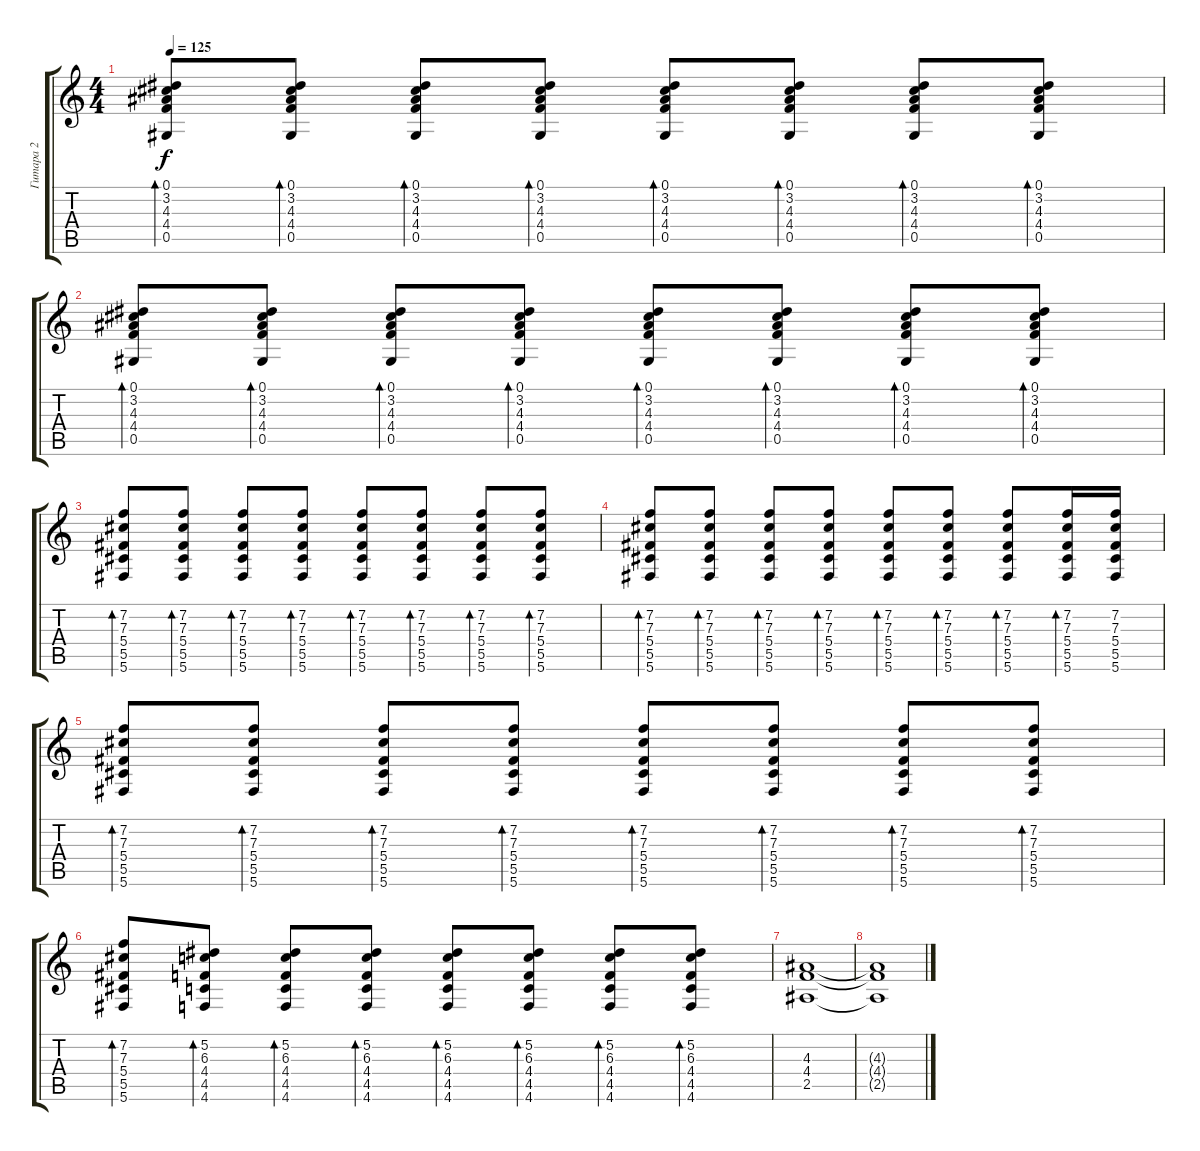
\track ("Гитара 2" "Гитара 2") {instrument electricguitarmuted}
\staff {score tabs}
\tuning (Eb4 Bb3 Gb3 Db3 Ab2 Db2) {hide}
\ts (4 4)
\tempo 125
\clef g2
\ks c
(0.1 3.2 4.3 4.4 0.5).8{bd 60 dy f} (0.1 3.2 4.3 4.4 0.5).8{bd 60} (0.1 3.2 4.3 4.4 0.5).8{bd 60} (0.1 3.2 4.3 4.4 0.5).8{bd 60} (0.1 3.2 4.3 4.4 0.5).8{bd 60} (0.1 3.2 4.3 4.4 0.5).8{bd 60} (0.1 3.2 4.3 4.4 0.5).8{bd 60} (0.1 3.2 4.3 4.4 0.5).8{bd 60} |
(0.1 3.2 4.3 4.4 0.5).8{bd 60} (0.1 3.2 4.3 4.4 0.5).8{bd 60} (0.1 3.2 4.3 4.4 0.5).8{bd 60} (0.1 3.2 4.3 4.4 0.5).8{bd 60} (0.1 3.2 4.3 4.4 0.5).8{bd 60} (0.1 3.2 4.3 4.4 0.5).8{bd 60} (0.1 3.2 4.3 4.4 0.5).8{bd 60} (0.1 3.2 4.3 4.4 0.5).8{bd 60} |
(7.2 7.3 5.4 5.5 5.6).8{bd 60} (7.2 7.3 5.4 5.5 5.6).8{bd 60} (7.2 7.3 5.4 5.5 5.6).8{bd 60} (7.2 7.3 5.4 5.5 5.6).8{bd 60} (7.2 7.3 5.4 5.5 5.6).8{bd 60} (7.2 7.3 5.4 5.5 5.6).8{bd 60} (7.2 7.3 5.4 5.5 5.6).8{bd 60} (7.2 7.3 5.4 5.5 5.6).8{bd 60} |
(7.2 7.3 5.4 5.5 5.6).8{bd 60} (7.2 7.3 5.4 5.5 5.6).8{bd 60} (7.2 7.3 5.4 5.5 5.6).8{bd 60} (7.2 7.3 5.4 5.5 5.6).8{bd 60} (7.2 7.3 5.4 5.5 5.6).8{bd 60} (7.2 7.3 5.4 5.5 5.6).8{bd 60} (7.2 7.3 5.4 5.5 5.6).8{bd 60} (7.2 7.3 5.4 5.5 5.6).16{bd 60} (7.2 7.3 5.4 5.5 5.6).16 |
(7.2 7.3 5.4 5.5 5.6).8{bd 60} (7.2 7.3 5.4 5.5 5.6).8{bd 60} (7.2 7.3 5.4 5.5 5.6).8{bd 60} (7.2 7.3 5.4 5.5 5.6).8{bd 60} (7.2 7.3 5.4 5.5 5.6).8{bd 60} (7.2 7.3 5.4 5.5 5.6).8{bd 60} (7.2 7.3 5.4 5.5 5.6).8{bd 60} (7.2 7.3 5.4 5.5 5.6).8{bd 60} |
(7.2 7.3 5.4 5.5 5.6).8{bd 60} (5.2 6.3 4.4 4.5 4.6).8{bd 60} (5.2 6.3 4.4 4.5 4.6).8{bd 60} (5.2 6.3 4.4 4.5 4.6).8{bd 60} (5.2 6.3 4.4 4.5 4.6).8{bd 60} (5.2 6.3 4.4 4.5 4.6).8{bd 60} (5.2 6.3 4.4 4.5 4.6).8{bd 60} (5.2 6.3 4.4 4.5 4.6).8{bd 60} |
(4.3 4.4 2.5).1 |
(4.3{t} 4.4{t} 2.5{t}).1
